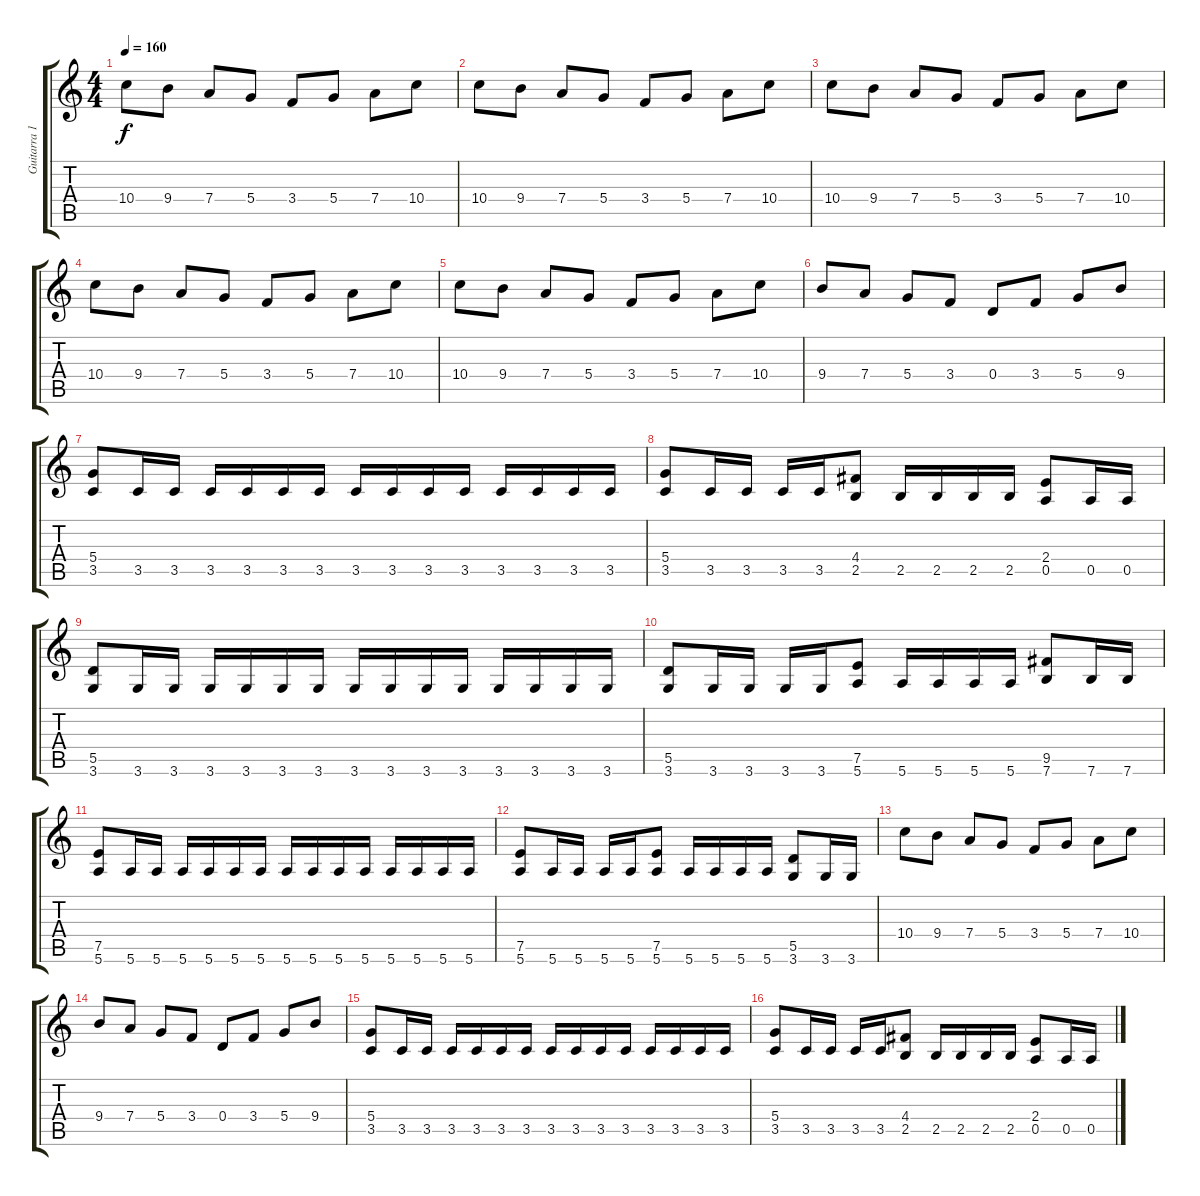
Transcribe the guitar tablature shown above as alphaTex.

\track ("Guitarra 1" "Guitarra 1") {instrument overdrivenguitar}
\staff {score tabs}
\tuning (E4 B3 G3 D3 A2 E2) {hide}
\ts (4 4)
\tempo 160
\clef g2
\ks c
10.4.8{dy f} 9.4.8 7.4.8 5.4.8 3.4.8 5.4.8 7.4.8 10.4.8 |
10.4.8 9.4.8 7.4.8 5.4.8 3.4.8 5.4.8 7.4.8 10.4.8 |
10.4.8 9.4.8 7.4.8 5.4.8 3.4.8 5.4.8 7.4.8 10.4.8 |
10.4.8 9.4.8 7.4.8 5.4.8 3.4.8 5.4.8 7.4.8 10.4.8 |
10.4.8 9.4.8 7.4.8 5.4.8 3.4.8 5.4.8 7.4.8 10.4.8 |
9.4.8 7.4.8 5.4.8 3.4.8 0.4.8 3.4.8 5.4.8 9.4.8 |
(5.4 3.5).8 3.5.16 3.5.16 3.5.16 3.5.16 3.5.16 3.5.16 3.5.16 3.5.16 3.5.16 3.5.16 3.5.16 3.5.16 3.5.16 3.5.16 |
(5.4 3.5).8 3.5.16 3.5.16 3.5.16 3.5.16 (4.4 2.5).8 2.5.16 2.5.16 2.5.16 2.5.16 (2.4 0.5).8 0.5.16 0.5.16 |
(5.5 3.6).8 3.6.16 3.6.16 3.6.16 3.6.16 3.6.16 3.6.16 3.6.16 3.6.16 3.6.16 3.6.16 3.6.16 3.6.16 3.6.16 3.6.16 |
(5.5 3.6).8 3.6.16 3.6.16 3.6.16 3.6.16 (7.5 5.6).8 5.6.16 5.6.16 5.6.16 5.6.16 (9.5 7.6).8 7.6.16 7.6.16 |
(7.5 5.6).8 5.6.16 5.6.16 5.6.16 5.6.16 5.6.16 5.6.16 5.6.16 5.6.16 5.6.16 5.6.16 5.6.16 5.6.16 5.6.16 5.6.16 |
(7.5 5.6).8 5.6.16 5.6.16 5.6.16 5.6.16 (7.5 5.6).8 5.6.16 5.6.16 5.6.16 5.6.16 (5.5 3.6).8 3.6.16 3.6.16 |
10.4.8 9.4.8 7.4.8 5.4.8 3.4.8 5.4.8 7.4.8 10.4.8 |
9.4.8 7.4.8 5.4.8 3.4.8 0.4.8 3.4.8 5.4.8 9.4.8 |
(5.4 3.5).8 3.5.16 3.5.16 3.5.16 3.5.16 3.5.16 3.5.16 3.5.16 3.5.16 3.5.16 3.5.16 3.5.16 3.5.16 3.5.16 3.5.16 |
(5.4 3.5).8 3.5.16 3.5.16 3.5.16 3.5.16 (4.4 2.5).8 2.5.16 2.5.16 2.5.16 2.5.16 (2.4 0.5).8 0.5.16 0.5.16
